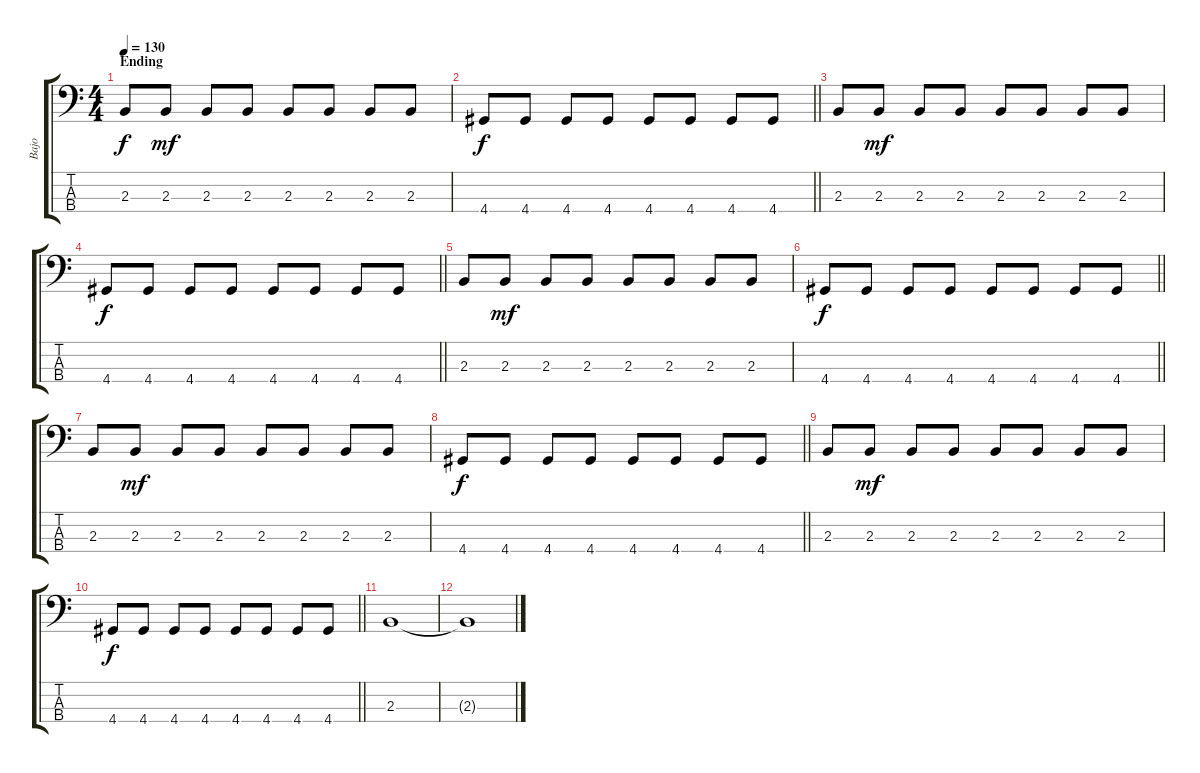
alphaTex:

\track ("Bajo" "Bajo") {instrument electricbassfinger}
\staff {score tabs}
\tuning (G2 D2 A1 E1) {hide}
\ts (4 4)
\section ("" "Ending")
\tempo 130
\clef f4
\ks c
2.3.8{dy f} 2.3.8{dy mf} 2.3.8 2.3.8 2.3.8 2.3.8 2.3.8 2.3.8 |
\barLineRight lightlight
4.4.8{dy f} 4.4.8 4.4.8 4.4.8 4.4.8 4.4.8 4.4.8 4.4.8 |
2.3.8 2.3.8{dy mf} 2.3.8 2.3.8 2.3.8 2.3.8 2.3.8 2.3.8 |
\barLineRight lightlight
4.4.8{dy f} 4.4.8 4.4.8 4.4.8 4.4.8 4.4.8 4.4.8 4.4.8 |
2.3.8 2.3.8{dy mf} 2.3.8 2.3.8 2.3.8 2.3.8 2.3.8 2.3.8 |
\barLineRight lightlight
4.4.8{dy f} 4.4.8 4.4.8 4.4.8 4.4.8 4.4.8 4.4.8 4.4.8 |
2.3.8 2.3.8{dy mf} 2.3.8 2.3.8 2.3.8 2.3.8 2.3.8 2.3.8 |
\barLineRight lightlight
4.4.8{dy f} 4.4.8 4.4.8 4.4.8 4.4.8 4.4.8 4.4.8 4.4.8 |
2.3.8 2.3.8{dy mf} 2.3.8 2.3.8 2.3.8 2.3.8 2.3.8 2.3.8 |
\barLineRight lightlight
4.4.8{dy f} 4.4.8 4.4.8 4.4.8 4.4.8 4.4.8 4.4.8 4.4.8 |
2.3.1 |
2.3{t}.1
